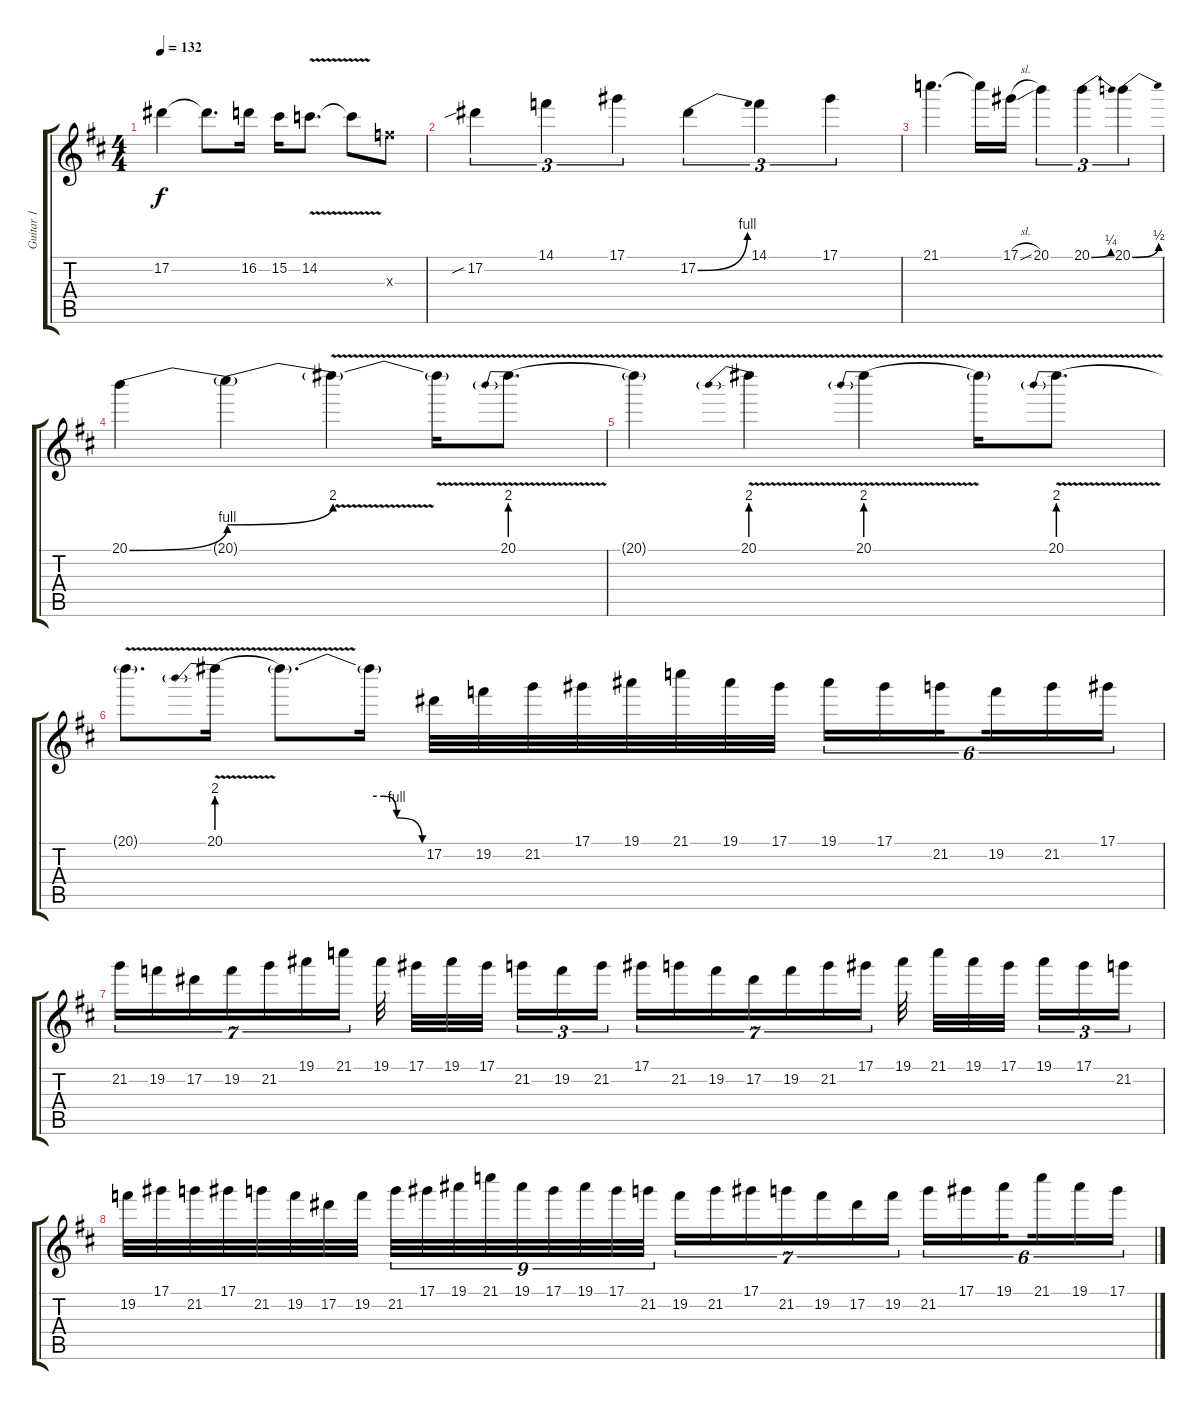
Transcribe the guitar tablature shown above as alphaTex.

\track ("Guitar 1" "Guitar 1") {instrument overdrivenguitar}
\staff {score tabs}
\tuning (Eb4 Bb3 Gb3 Db3 Ab2 Eb2) {hide}
\ts (4 4)
\tempo 132
\clef g2
\ks d
17.2{t}.4{dy f} 17.2{t}.8{d} 16.2.16 15.2.16 14.2{v}.8{d} 14.2{t}.8 11.3{x}.8 |
17.2{sib}.4{tu (3 2)} 14.1.4{tu (3 2)} 17.1.4{tu (3 2)} 17.2{be (bend 0 0 60 4)}.4{tu (3 2)} 14.1.4{tu (3 2)} 17.1.4{tu (3 2)} |
21.1.4{d} 21.1{t}.16 17.1{sl}.16 20.1.4{tu (3 2)} 20.1{be (bend 0 0 60 1)}.4{tu (3 2)} 20.1{be (bend 0 0 60 2)}.4{tu (3 2)} |
20.1{be (bend 0 0 60 4)}.4 20.1{be (bend 0 4 60 8) t}.4 20.1{v t}.4 20.1{t}.16 20.1{be (prebend 0 8 60 8) v}.8{d} |
20.1{t}.4 20.1{be (prebend 0 8 60 8) v}.4 20.1{be (prebend 0 8 60 8) v}.4 20.1{t}.16 20.1{be (prebend 0 8 60 8) v}.8{d} |
20.1{t}.8{d} 20.1{be (prebend 0 8 60 8) v}.16 20.1{t}.8{d} 20.1{be (custom 0 8 15 8 30 4 60 0) t}.16 17.2.32 19.2.32 21.2.32 17.1.32 19.1.32 21.1.32 19.1.32 17.1.32 19.1.16{tu (6 4)} 17.1.16{tu (6 4)} 21.2.16{tu (6 4) beam splitsecondary} 19.2.16{tu (6 4)} 21.2.16{tu (6 4)} 17.1.16{tu (6 4)} |
21.2.16{tu (7 4)} 19.2.16{tu (7 4)} 17.2.16{tu (7 4)} 19.2.16{tu (7 4)} 21.2.16{tu (7 4)} 19.1.16{tu (7 4)} 21.1.16{tu (7 4)} 19.1.32 17.1.32 19.1.32 17.1.32{beam splitsecondary} 21.2.16{tu (3 2)} 19.2.16{tu (3 2)} 21.2.16{tu (3 2)} 17.1.16{tu (7 4)} 21.2.16{tu (7 4)} 19.2.16{tu (7 4)} 17.2.16{tu (7 4)} 19.2.16{tu (7 4)} 21.2.16{tu (7 4)} 17.1.16{tu (7 4)} 19.1.32 21.1.32 19.1.32 17.1.32{beam splitsecondary} 19.1.16{tu (3 2)} 17.1.16{tu (3 2)} 21.2.16{tu (3 2)} |
19.2.32 17.1.32 21.2.32 17.1.32 21.2.32 19.2.32 17.2.32 19.2.32 21.2.32{tu (9 8)} 17.1.32{tu (9 8)} 19.1.32{tu (9 8)} 21.1.32{tu (9 8)} 19.1.32{tu (9 8)} 17.1.32{tu (9 8)} 19.1.32{tu (9 8)} 17.1.32{tu (9 8)} 21.2.32{tu (9 8)} 19.2.16{tu (7 4)} 21.2.16{tu (7 4)} 17.1.16{tu (7 4)} 21.2.16{tu (7 4)} 19.2.16{tu (7 4)} 17.2.16{tu (7 4)} 19.2.16{tu (7 4)} 21.2.16{tu (6 4)} 17.1.16{tu (6 4)} 19.1.16{tu (6 4) beam splitsecondary} 21.1.16{tu (6 4)} 19.1.16{tu (6 4)} 17.1.16{tu (6 4)}
